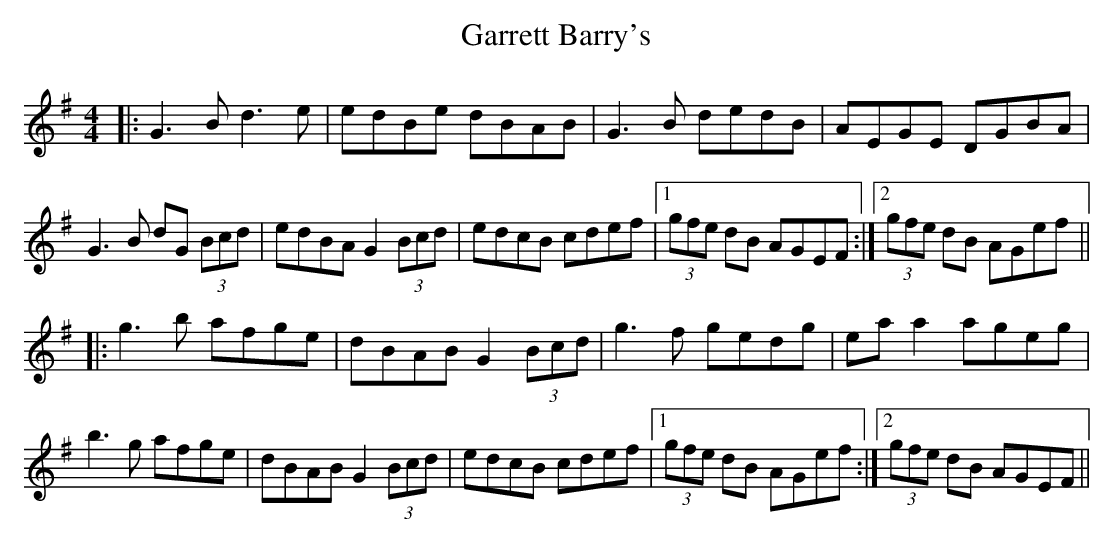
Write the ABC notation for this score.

X:1
T: Garrett Barry's
M: 4/4
L: 1/8
K: Ador
|:G3B d3e|edBe dBAB|G3B dedB|AEGE DGBA|
G3B dG (3Bcd|edBA G2 (3Bcd|edcB cdef|1 (3gfe dB AGEF:|2 (3gfe dB AGef||
|:g3b afge|dBAB G2 (3Bcd|g3f gedg|ea a2 ageg|
b3g afge|dBAB G2 (3Bcd|edcB cdef|1 (3gfe dB AGef:|2 (3gfe dB AGEF||
